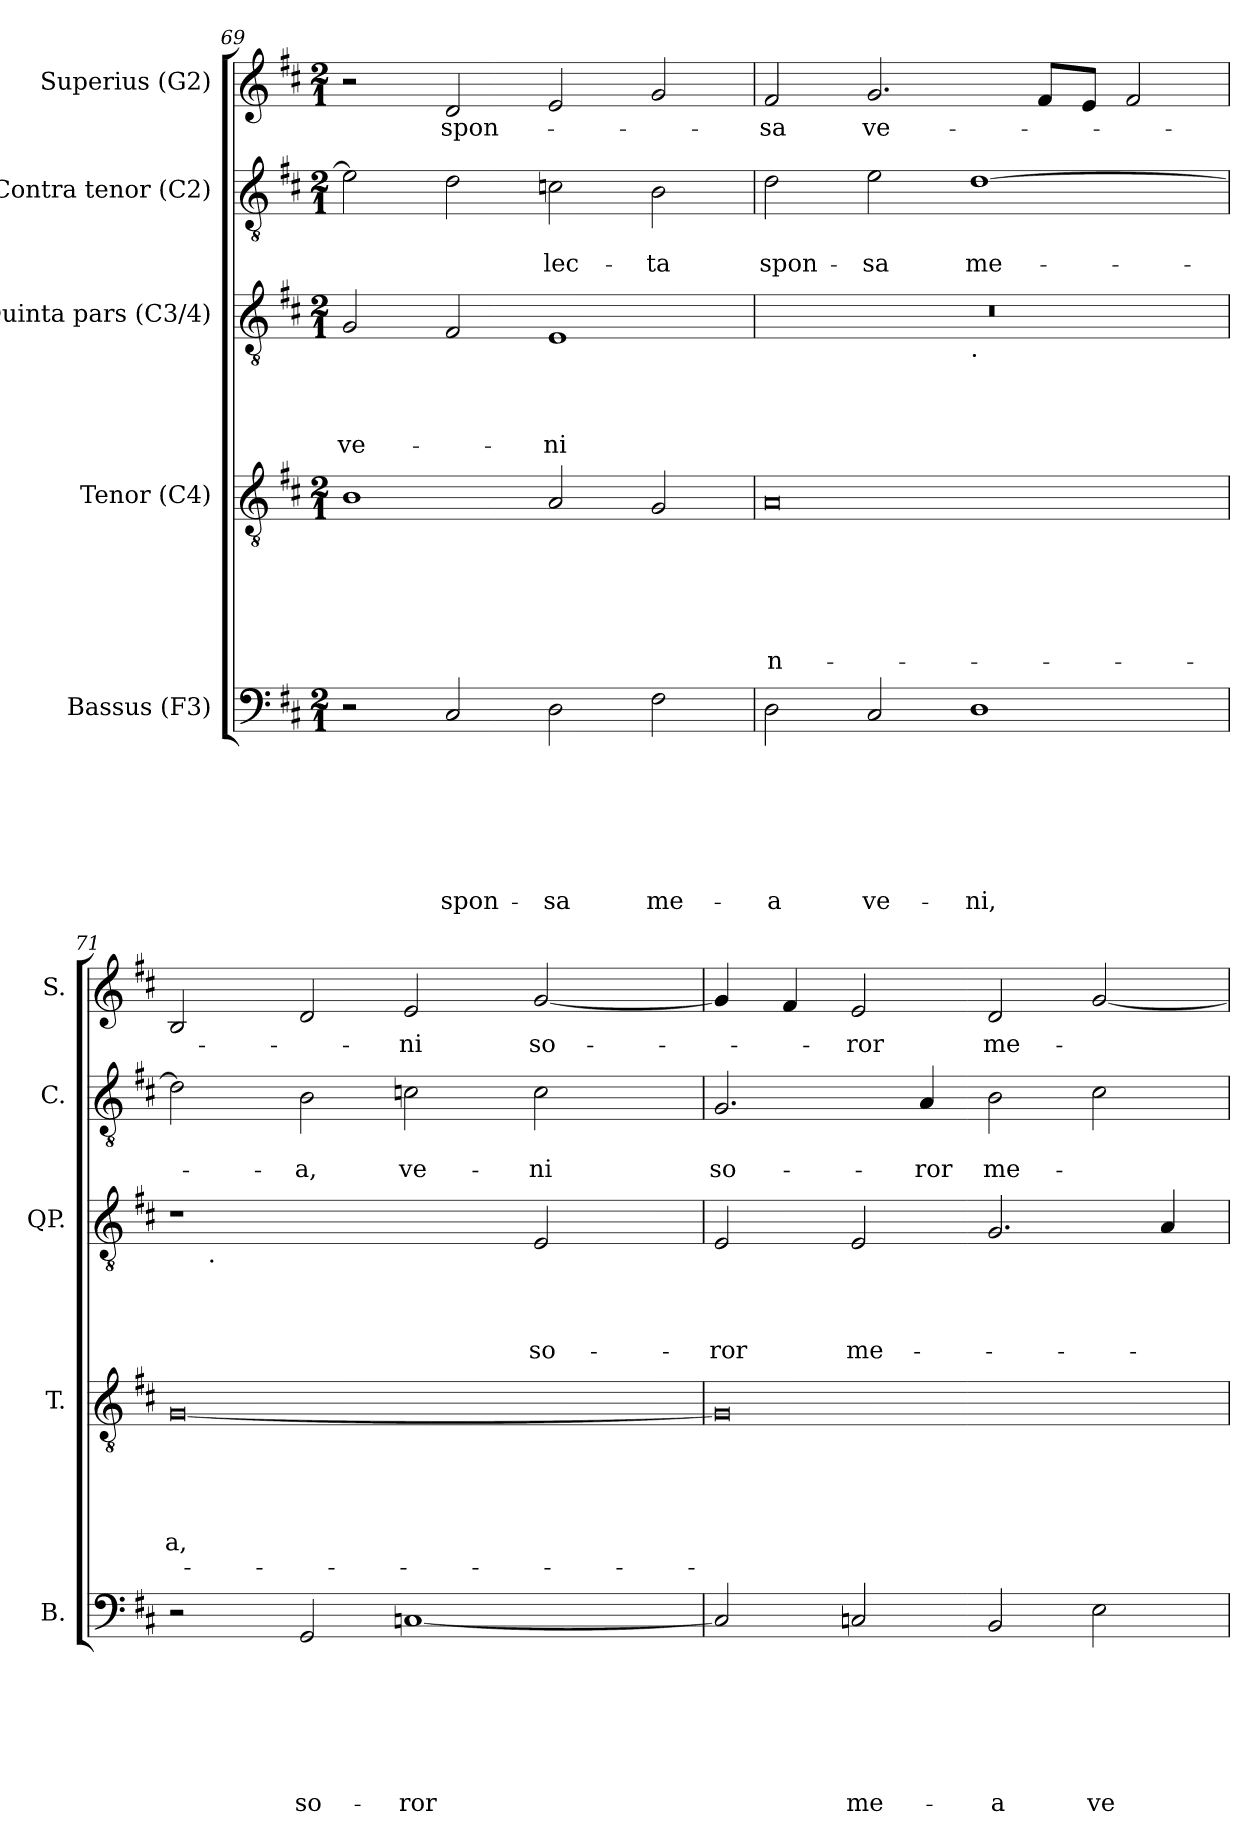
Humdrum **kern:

**kern	**text	**text	**text	**text	**text	**text	**text	**kern	**text	**text	**text	**text	**text	**text	**kern	**text	**text	**text	**text	**kern	**text	**text	**kern	**text
*part5	*part5	*part5	*part5	*part5	*part5	*part5	*part5	*part4	*part4	*part4	*part4	*part4	*part4	*part4	*part3	*part3	*part3	*part3	*part3	*part2	*part2	*part2	*part1	*part1
*staff5	*staff5	*staff5	*staff5	*staff5	*staff5	*staff5	*staff5	*staff4	*staff4	*staff4	*staff4	*staff4	*staff4	*staff4	*staff3	*staff3	*staff3	*staff3	*staff3	*staff2	*staff2	*staff2	*staff1	*staff1
*I"Bassus (F3)	*	*	*	*	*	*	*	*I"Tenor (C4)	*	*	*	*	*	*	*I"Quinta pars (C3/4)	*	*	*	*	*I"Contra tenor (C2)	*	*	*I"Superius (G2)	*
*I'B.	*	*	*	*	*	*	*	*I'T.	*	*	*	*	*	*	*I'QP.	*	*	*	*	*I'C.	*	*	*I'S.	*
*clefF4	*	*	*	*	*	*	*	*clefGv2	*	*	*	*	*	*	*clefGv2	*	*	*	*	*clefGv2	*	*	*clefG2	*
*k[f#c#]	*	*	*	*	*	*	*	*k[f#c#]	*	*	*	*	*	*	*k[f#c#]	*	*	*	*	*k[f#c#]	*	*	*k[f#c#]	*
*D:	*	*	*	*	*	*	*	*D:	*	*	*	*	*	*	*D:	*	*	*	*	*D:	*	*	*D:	*
*M2/1	*	*	*	*	*	*	*	*M2/1	*	*	*	*	*	*	*M2/1	*	*	*	*	*M2/1	*	*	*M2/1	*
=69	=69	=69	=69	=69	=69	=69	=69	=69	=69	=69	=69	=69	=69	=69	=69	=69	=69	=69	=69	=69	=69	=69	=69	=69
!	!	!	!	!	!	!	!	!	!	!	!	!	!	!	!	!	!	!	!LO:LY:b	!	!	!	!	!
2r	.	.	.	.	.	.	.	1B	.	.	.	.	.	.	2G/	.	.	.	ve-	2e\]	.	.	2r	.
!	!	!	!	!	!	!	!LO:LY:b	!	!	!	!	!	!	!	!	!	!	!	!	!	!	!	!	!LO:LY:b
2C#/	.	.	.	.	.	.	spon-	.	.	.	.	.	.	.	2F#/	.	.	.	.	2d\	.	.	2d/	spon-
!	!	!	!	!	!	!	!LO:LY:b	!	!	!	!	!	!	!	!	!	!	!	!LO:LY:b	!	!	!LO:LY:b	!	!
2D\	.	.	.	.	.	.	-sa	2A/	.	.	.	.	.	.	1E	.	.	.	-ni	2c\	.	-lec-	2e/	.
!	!	!	!	!	!	!	!LO:LY:b	!	!	!	!	!	!	!	!	!	!	!	!	!	!	!LO:LY:b	!	!
2F#\	.	.	.	.	.	.	me-	2G/	.	.	.	.	.	.	.	.	.	.	.	2B\	.	-ta	2g/	.
!!LO:LB:g=z
=70	=70	=70	=70	=70	=70	=70	=70	=70	=70	=70	=70	=70	=70	=70	=70	=70	=70	=70	=70	=70	=70	=70	=70	=70
!	!	!	!	!	!	!	!LO:LY:b	!	!	!	!	!	!	!LO:LY:b	!	!	!	!	!	!	!	!LO:LY:b	!	!LO:LY:b
*	*	*	*	*	*	*	*	*	*	*	*	*	*	*	*^	*	*	*	*	*	*	*	*	*
2D\	.	.	.	.	.	.	-a	0A	.	.	.	.	.	n-	0r	1ryy	.	.	.	.	2d\	.	spon-	2f#/	-sa
!	!	!	!	!	!	!	!LO:LY:b	!	!	!	!	!	!	!	!	!	!	!	!	!	!	!	!LO:LY:b	!	!LO:LY:b
2C#/	.	.	.	.	.	.	ve-	.	.	.	.	.	.	.	.	.	.	.	.	.	2e\	.	-sa	2.g/	ve-
!	!	!	!	!	!	!	!	!	!	!	!	!	!	!	!	!LO:TX:b:t=.	!	!	!	!	!	!	!	!	!
!	!	!	!	!	!	!	!LO:LY:b	!	!	!	!	!	!	!	!	!	!	!	!	!	!	!	!LO:LY:b	!	!
1D	.	.	.	.	.	.	-ni,	.	.	.	.	.	.	.	.	1ryy	.	.	.	.	[>1d	.	me-	.	.
.	.	.	.	.	.	.	.	.	.	.	.	.	.	.	.	.	.	.	.	.	.	.	.	8f#/L	.
.	.	.	.	.	.	.	.	.	.	.	.	.	.	.	.	.	.	.	.	.	.	.	.	8e/J	.
.	.	.	.	.	.	.	.	.	.	.	.	.	.	.	.	.	.	.	.	.	.	.	.	2f#/	.
=71	=71	=71	=71	=71	=71	=71	=71	=71	=71	=71	=71	=71	=71	=71	=71	=71	=71	=71	=71	=71	=71	=71	=71	=71	=71
!	!	!	!	!	!	!	!	!	!	!	!	!	!LO:LY:b:rj	!	!	!	!	!	!	!	!	!	!	!	!
2r	.	.	.	.	.	.	.	[<0G	.	.	.	.	-a,	.	1r	16.ryy	.	.	.	.	2d\]	.	.	2B/	.
!	!	!	!	!	!	!	!	!	!	!	!	!	!	!	!	!LO:TX:b:t=.	!	!	!	!	!	!	!	!	!
.	.	.	.	.	.	.	.	.	.	.	.	.	.	.	.	1ryy	.	.	.	.	.	.	.	.	.
!	!	!	!	!	!	!	!LO:LY:b	!	!	!	!	!	!	!	!	!	!	!	!	!	!	!	!LO:LY:b	!	!
2GG/	.	.	.	.	.	.	so-	.	.	.	.	.	.	.	.	.	.	.	.	.	2B\	.	-a,	2d/	.
!	!	!	!	!	!	!	!LO:LY:b	!	!	!	!	!	!	!	!	!	!	!	!	!	!	!	!LO:LY:b	!	!LO:LY:b
[<1Cn	.	.	.	.	.	.	-ror	.	.	.	.	.	.	.	2ryy	.	.	.	.	.	2cn\	.	ve-	2e/	-ni
.	.	.	.	.	.	.	.	.	.	.	.	.	.	.	.	2ryy	.	.	.	.	.	.	.	.	.
!	!	!	!	!	!	!	!	!	!	!	!	!	!	!	!	!	!	!	!	!LO:LY:b	!	!	!LO:LY:b	!	!LO:LY:b
.	.	.	.	.	.	.	.	.	.	.	.	.	.	.	2E/	.	.	.	.	so-	2c\	.	-ni	[<2g/	so-
.	.	.	.	.	.	.	.	.	.	.	.	.	.	.	.	4ryy	.	.	.	.	.	.	.	.	.
.	.	.	.	.	.	.	.	.	.	.	.	.	.	.	.	8ryy	.	.	.	.	.	.	.	.	.
.	.	.	.	.	.	.	.	.	.	.	.	.	.	.	.	32ryy	.	.	.	.	.	.	.	.	.
=72	=72	=72	=72	=72	=72	=72	=72	=72	=72	=72	=72	=72	=72	=72	=72	=72	=72	=72	=72	=72	=72	=72	=72	=72	=72
!	!	!	!	!	!	!	!	!	!	!	!	!	!	!	!	!	!	!	!	!LO:LY:b	!	!	!LO:LY:b	!	!
*	*	*	*	*	*	*	*	*	*	*	*	*	*	*	*v	*v	*	*	*	*	*	*	*	*	*
2C/]	.	.	.	.	.	.	.	0G]	.	.	.	.	.	.	2E/	.	.	.	-ror	2.G/	.	so-	4g/]	.
.	.	.	.	.	.	.	.	.	.	.	.	.	.	.	.	.	.	.	.	.	.	.	4f#/	.
!	!	!	!	!	!	!	!LO:LY:b	!	!	!	!	!	!	!	!	!	!	!	!LO:LY:b	!	!	!	!	!LO:LY:b
2Cn/	.	.	.	.	.	.	me-	.	.	.	.	.	.	.	2E/	.	.	.	me-	.	.	.	2e/	-ror
!	!	!	!	!	!	!	!	!	!	!	!	!	!	!	!	!	!	!	!	!	!	!LO:LY:b	!	!
.	.	.	.	.	.	.	.	.	.	.	.	.	.	.	.	.	.	.	.	4A/	.	-ror	.	.
!	!	!	!	!	!	!	!LO:LY:b	!	!	!	!	!	!	!	!	!	!	!	!	!	!	!LO:LY:b	!	!LO:LY:b
2BB/	.	.	.	.	.	.	-a	.	.	.	.	.	.	.	2.G/	.	.	.	.	2B\	.	me-	2d/	me-
!	!	!	!	!	!	!	!LO:LY:b	!	!	!	!	!	!	!	!	!	!	!	!	!	!	!	!	!
2E\	.	.	.	.	.	.	ve-	.	.	.	.	.	.	.	.	.	.	.	.	2c#\	.	.	[<2g/	.
.	.	.	.	.	.	.	.	.	.	.	.	.	.	.	4A/	.	.	.	.	.	.	.	.	.
=	=	=	=	=	=	=	=	=	=	=	=	=	=	=	=	=	=	=	=	=	=	=	=	=
*-	*-	*-	*-	*-	*-	*-	*-	*-	*-	*-	*-	*-	*-	*-	*-	*-	*-	*-	*-	*-	*-	*-	*-	*-
